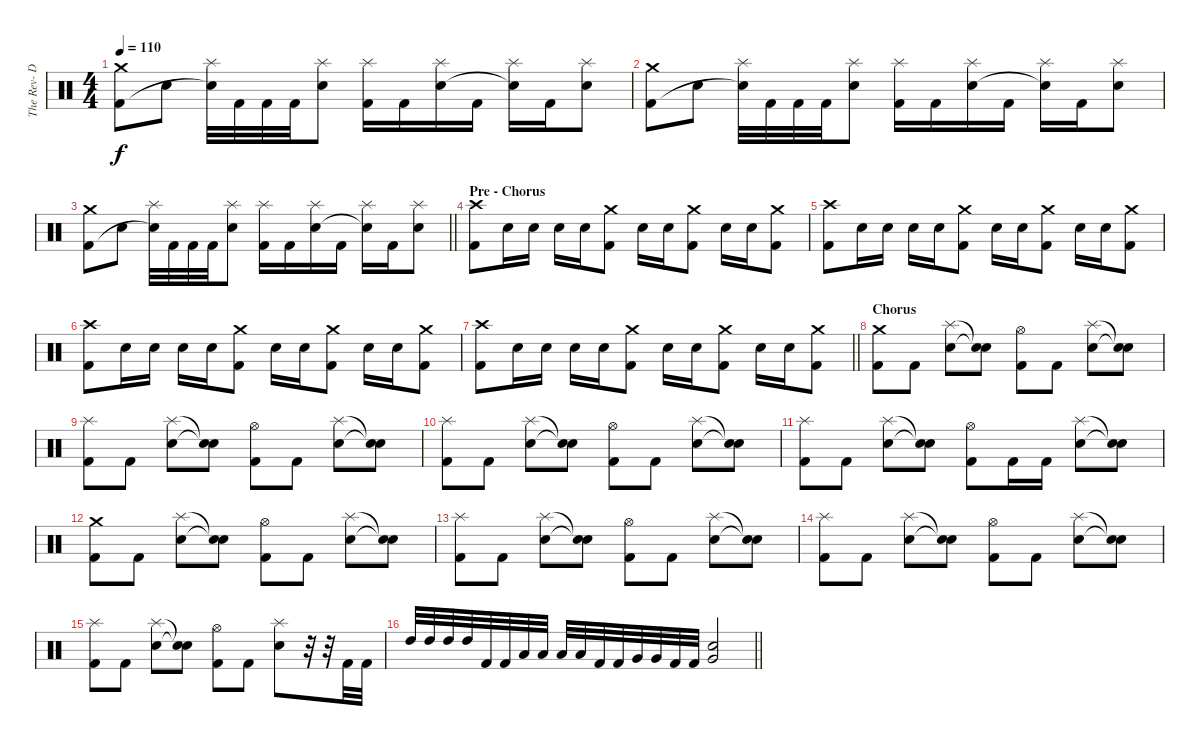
\track ("The Rev- Drums" "The Rev- D") {instrument percussion}
\staff {score}
\articulation defaults
\ts (4 4)
\tempo 110
\clef neutral
\ks c
("Crash medium (hit)" "Kick (hit) 2").8{dy f} "Snare (hit) 2".8 ("Splash (hit)" "Snare (hit)"{t}).32 "Kick (hit) 2".32 "Kick (hit) 2".32 "Kick (hit) 2".32 ("Splash (hit)" "Snare (hit) 2").8 ("Splash (hit)" "Kick (hit) 2").16 "Kick (hit) 2".16 ("Splash (hit)" "Snare (hit) 2").16 "Kick (hit) 2".16 ("Splash (hit)" "Snare (hit)"{t}).16 "Kick (hit) 2".16 ("Splash (hit)" "Snare (hit) 2").8 |
("Crash medium (hit)" "Kick (hit) 2").8 "Snare (hit) 2".8 ("Splash (hit)" "Snare (hit)"{t}).32 "Kick (hit) 2".32 "Kick (hit) 2".32 "Kick (hit) 2".32 ("Splash (hit)" "Snare (hit) 2").8 ("Splash (hit)" "Kick (hit) 2").16 "Kick (hit) 2".16 ("Splash (hit)" "Snare (hit) 2").16 "Kick (hit) 2".16 ("Splash (hit)" "Snare (hit)"{t}).16 "Kick (hit) 2".16 ("Splash (hit)" "Snare (hit) 2").8 |
\barLineRight lightlight
("Crash medium (hit)" "Kick (hit) 2").8 "Snare (hit) 2".8 ("Splash (hit)" "Snare (hit)"{t}).32 "Kick (hit) 2".32 "Kick (hit) 2".32 "Kick (hit) 2".32 ("Splash (hit)" "Snare (hit) 2").8 ("Splash (hit)" "Kick (hit) 2").16 "Kick (hit) 2".16 ("Splash (hit)" "Snare (hit) 2").16 "Kick (hit) 2".16 ("Splash (hit)" "Snare (hit)"{t}).16 "Kick (hit) 2".16 ("Splash (hit)" "Snare (hit) 2").8 |
\section ("" "Pre - Chorus ")
("Crash high (hit)" "Kick (hit) 2").8 "Electric Snare (hit)".16 "Electric Snare (hit)".16 "Electric Snare (hit)".16 "Electric Snare (hit)".16 ("Crash medium (hit)" "Kick (hit) 2").8 "Electric Snare (hit)".16 "Electric Snare (hit)".16 ("Crash medium (hit)" "Kick (hit) 2").8 "Electric Snare (hit)".16 "Electric Snare (hit)".16 ("Crash medium (hit)" "Kick (hit) 2").8 |
("Crash high (hit)" "Kick (hit) 2").8 "Electric Snare (hit)".16 "Electric Snare (hit)".16 "Electric Snare (hit)".16 "Electric Snare (hit)".16 ("Crash medium (hit)" "Kick (hit) 2").8 "Electric Snare (hit)".16 "Electric Snare (hit)".16 ("Crash medium (hit)" "Kick (hit) 2").8 "Electric Snare (hit)".16 "Electric Snare (hit)".16 ("Crash medium (hit)" "Kick (hit) 2").8 |
("Crash high (hit)" "Kick (hit) 2").8 "Electric Snare (hit)".16 "Electric Snare (hit)".16 "Electric Snare (hit)".16 "Electric Snare (hit)".16 ("Crash medium (hit)" "Kick (hit) 2").8 "Electric Snare (hit)".16 "Electric Snare (hit)".16 ("Crash medium (hit)" "Kick (hit) 2").8 "Electric Snare (hit)".16 "Electric Snare (hit)".16 ("Crash medium (hit)" "Kick (hit) 2").8 |
\barLineRight lightlight
("Crash high (hit)" "Kick (hit) 2").8 "Electric Snare (hit)".16 "Electric Snare (hit)".16 "Electric Snare (hit)".16 "Electric Snare (hit)".16 ("Crash medium (hit)" "Kick (hit) 2").8 "Electric Snare (hit)".16 "Electric Snare (hit)".16 ("Crash medium (hit)" "Kick (hit) 2").8 "Electric Snare (hit)".16 "Electric Snare (hit)".16 ("Crash medium (hit)" "Kick (hit) 2").8 |
\section ("" "Chorus")
("Crash medium (hit)" "Kick (hit) 2").8 "Kick (hit) 2".8 ("Splash (hit)" "Electric Snare (hit)").8 ("Snare (hit)"{t} "Snare (hit)"{t}).8 ("Hi-Hat (open)" "Kick (hit) 2").8 "Kick (hit) 2".8 ("Splash (hit)" "Electric Snare (hit)").8 ("Snare (hit)"{t} "Snare (hit)"{t}).8 |
("Splash (hit)" "Kick (hit) 2").8 "Kick (hit) 2".8 ("Splash (hit)" "Electric Snare (hit)").8 ("Snare (hit)"{t} "Snare (hit)"{t}).8 ("Hi-Hat (open)" "Kick (hit) 2").8 "Kick (hit) 2".8 ("Splash (hit)" "Electric Snare (hit)").8 ("Snare (hit)"{t} "Snare (hit)"{t}).8 |
("Splash (hit)" "Kick (hit) 2").8 "Kick (hit) 2".8 ("Splash (hit)" "Electric Snare (hit)").8 ("Snare (hit)"{t} "Snare (hit)"{t}).8 ("Hi-Hat (open)" "Kick (hit) 2").8 "Kick (hit) 2".8 ("Splash (hit)" "Electric Snare (hit)").8 ("Snare (hit)"{t} "Snare (hit)"{t}).8 |
("Splash (hit)" "Kick (hit) 2").8 "Kick (hit) 2".8 ("Splash (hit)" "Electric Snare (hit)").8 ("Snare (hit)"{t} "Snare (hit)"{t}).8 ("Hi-Hat (open)" "Kick (hit) 2").8 "Kick (hit) 2".16 "Kick (hit) 2".16 ("Splash (hit)" "Electric Snare (hit)").8 ("Snare (hit)"{t} "Snare (hit)"{t}).8 |
("Crash medium (hit)" "Kick (hit) 2").8 "Kick (hit) 2".8 ("Splash (hit)" "Electric Snare (hit)").8 ("Snare (hit)"{t} "Snare (hit)"{t}).8 ("Hi-Hat (open)" "Kick (hit) 2").8 "Kick (hit) 2".8 ("Splash (hit)" "Electric Snare (hit)").8 ("Snare (hit)"{t} "Snare (hit)"{t}).8 |
("Splash (hit)" "Kick (hit) 2").8 "Kick (hit) 2".8 ("Splash (hit)" "Electric Snare (hit)").8 ("Snare (hit)"{t} "Snare (hit)"{t}).8 ("Hi-Hat (open)" "Kick (hit) 2").8 "Kick (hit) 2".8 ("Splash (hit)" "Electric Snare (hit)").8 ("Snare (hit)"{t} "Snare (hit)"{t}).8 |
("Splash (hit)" "Kick (hit) 2").8 "Kick (hit) 2".8 ("Splash (hit)" "Electric Snare (hit)").8 ("Snare (hit)"{t} "Snare (hit)"{t}).8 ("Hi-Hat (open)" "Kick (hit) 2").8 "Kick (hit) 2".8 ("Splash (hit)" "Electric Snare (hit)").8 ("Snare (hit)"{t} "Snare (hit)"{t}).8 |
("Splash (hit)" "Kick (hit) 2").8 "Kick (hit) 2".8 ("Splash (hit)" "Electric Snare (hit)").8 ("Snare (hit)"{t} "Snare (hit)"{t}).8 ("Hi-Hat (open)" "Kick (hit) 2").8 "Kick (hit) 2".8 ("Splash (hit)" "Electric Snare (hit)").8 r.32 r.32 "Kick (hit) 2".32 "Kick (hit) 2".32 |
\barLineRight lightlight "High Tom (hit)".32 "High Tom (hit)".32 "High Tom (hit)".32 "High Tom (hit)".32 "Kick (hit) 2".32 "Kick (hit) 2".32 "Low Tom (hit)".32 "Low Tom (hit)".32 "Low Tom (hit)".32 "Low Tom (hit)".32 "Kick (hit) 2".32 "Kick (hit) 2".32 "Very Low Tom (hit)".32 "Very Low Tom (hit)".32 "Kick (hit) 2".32 "Kick (hit) 2".32
("Snare (hit) 2" "Very Low Tom (hit)").2
